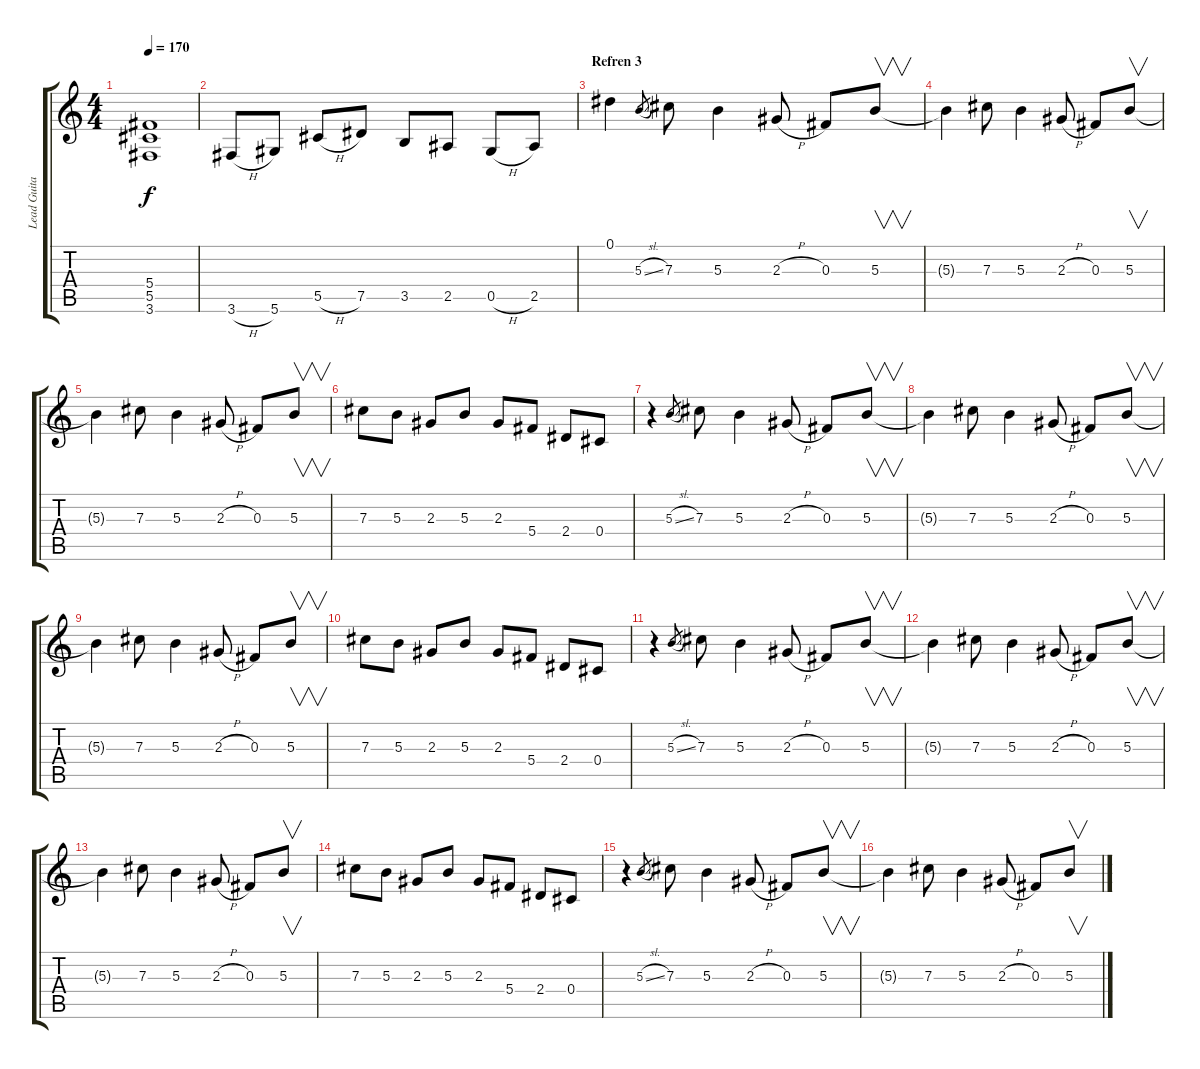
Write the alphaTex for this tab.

\track ("Lead Guitar - Joni" "Lead Guita") {instrument overdrivenguitar}
\staff {score tabs}
\tuning (Eb4 Bb3 Gb3 Db3 Ab2 Eb2) {hide}
\ts (4 4)
\tempo 170
\clef g2
\ks c
(5.4 5.5 3.6).1{dy f} |
3.6{h}.8 5.6.8 5.5{h}.8 7.5.8 3.5.8 2.5.8 0.5{h}.8 2.5.8 |
\section ("" "Refren 3")
0.1.4 5.3{sl}.8{gr} 7.3.8 5.3.4 2.3{h}.8 0.3.8 5.3.8{v} |
5.3{t}.4 7.3.8 5.3.4 2.3{h}.8 0.3.8 5.3.8{v} |
5.3{t}.4 7.3.8 5.3.4 2.3{h}.8 0.3.8 5.3.8{v} |
7.3.8 5.3.8 2.3.8 5.3.8 2.3.8 5.4.8 2.4.8 0.4.8 |
r.4 5.3{sl}.8{gr} 7.3.8 5.3.4 2.3{h}.8 0.3.8 5.3.8{v} |
5.3{t}.4 7.3.8 5.3.4 2.3{h}.8 0.3.8 5.3.8{v} |
5.3{t}.4 7.3.8 5.3.4 2.3{h}.8 0.3.8 5.3.8{v} |
7.3.8 5.3.8 2.3.8 5.3.8 2.3.8 5.4.8 2.4.8 0.4.8 |
r.4 5.3{sl}.8{gr} 7.3.8 5.3.4 2.3{h}.8 0.3.8 5.3.8{v} |
5.3{t}.4 7.3.8 5.3.4 2.3{h}.8 0.3.8 5.3.8{v} |
5.3{t}.4 7.3.8 5.3.4 2.3{h}.8 0.3.8 5.3.8{v} |
7.3.8 5.3.8 2.3.8 5.3.8 2.3.8 5.4.8 2.4.8 0.4.8 |
r.4 5.3{sl}.8{gr} 7.3.8 5.3.4 2.3{h}.8 0.3.8 5.3.8{v} |
5.3{t}.4 7.3.8 5.3.4 2.3{h}.8 0.3.8 5.3.8{v}
